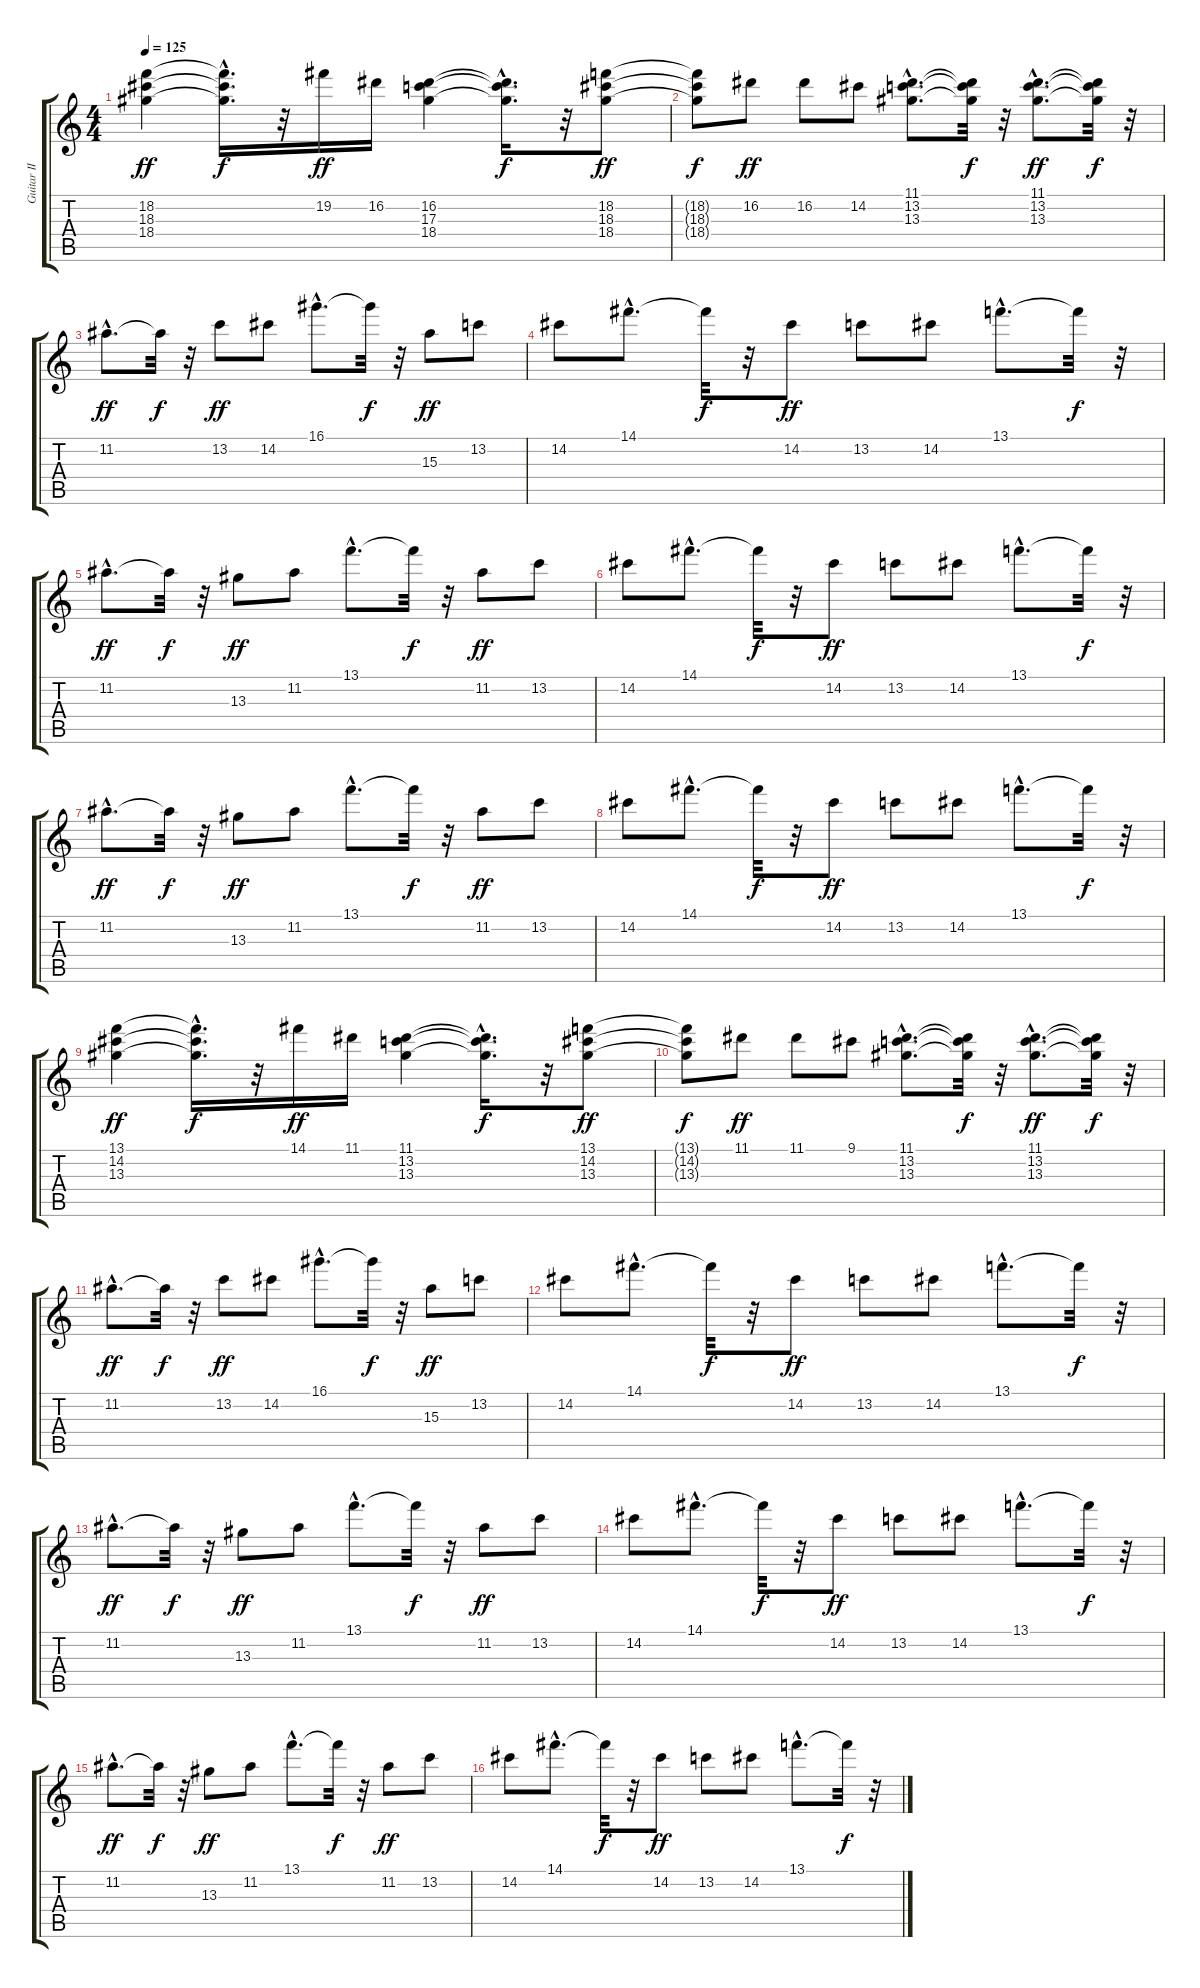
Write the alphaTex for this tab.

\track ("Guitar II" "Guitar II") {instrument electricguitarclean}
\staff {score tabs}
\tuning (E4 B3 G3 D3 A2 E2) {hide}
\ts (4 4)
\tempo 125
\clef g2
\ks c
(18.2 18.3 18.4).4{dy ff} (18.2{hac t} 18.3{hac t} 18.4{hac t}).16{d dy f} r.32 19.2.16{dy ff} 16.2.16 (16.2 17.3 18.4).4 (16.2{hac t} 17.3{hac t} 18.4{hac t}).16{d dy f} r.32 (18.2 18.3 18.4).8{dy ff} |
(18.2{t} 18.3{t} 18.4{t}).8{dy f} 16.2.8{dy ff} 16.2.8 14.2.8 (11.1{hac} 13.2{hac} 13.3{hac}).8{d} (11.1{t} 13.2{t} 13.3{t}).32{dy f} r.32 (11.1{hac} 13.2{hac} 13.3{hac}).8{d dy ff} (11.1{t} 13.2{t} 13.3{t}).32{dy f} r.32 |
11.2{hac}.8{d dy ff} 11.2{t}.32{dy f} r.32 13.2.8{dy ff} 14.2.8 16.1{hac}.8{d} 16.1{t}.32{dy f} r.32 15.3.8{dy ff} 13.2.8 |
14.2.8 14.1{hac}.8{d} 14.1{t}.32{dy f} r.32 14.2.8{dy ff} 13.2.8 14.2.8 13.1{hac}.8{d} 13.1{t}.32{dy f} r.32 |
11.2{hac}.8{d dy ff} 11.2{t}.32{dy f} r.32 13.3.8{dy ff} 11.2.8 13.1{hac}.8{d} 13.1{t}.32{dy f} r.32 11.2.8{dy ff} 13.2.8 |
14.2.8 14.1{hac}.8{d} 14.1{t}.32{dy f} r.32 14.2.8{dy ff} 13.2.8 14.2.8 13.1{hac}.8{d} 13.1{t}.32{dy f} r.32 |
11.2{hac}.8{d dy ff} 11.2{t}.32{dy f} r.32 13.3.8{dy ff} 11.2.8 13.1{hac}.8{d} 13.1{t}.32{dy f} r.32 11.2.8{dy ff} 13.2.8 |
14.2.8 14.1{hac}.8{d} 14.1{t}.32{dy f} r.32 14.2.8{dy ff} 13.2.8 14.2.8 13.1{hac}.8{d} 13.1{t}.32{dy f} r.32 |
(13.1 14.2 13.3).4{dy ff} (13.1{hac t} 14.2{hac t} 13.3{hac t}).16{d dy f} r.32 14.1.16{dy ff} 11.1.16 (11.1 13.2 13.3).4 (11.1{hac t} 13.2{hac t} 13.3{hac t}).16{d dy f} r.32 (13.1 14.2 13.3).8{dy ff} |
(13.1{t} 14.2{t} 13.3{t}).8{dy f} 11.1.8{dy ff} 11.1.8 9.1.8 (11.1{hac} 13.2{hac} 13.3{hac}).8{d} (11.1{t} 13.2{t} 13.3{t}).32{dy f} r.32 (11.1{hac} 13.2{hac} 13.3{hac}).8{d dy ff} (11.1{t} 13.2{t} 13.3{t}).32{dy f} r.32 |
11.2{hac}.8{d dy ff} 11.2{t}.32{dy f} r.32 13.2.8{dy ff} 14.2.8 16.1{hac}.8{d} 16.1{t}.32{dy f} r.32 15.3.8{dy ff} 13.2.8 |
14.2.8 14.1{hac}.8{d} 14.1{t}.32{dy f} r.32 14.2.8{dy ff} 13.2.8 14.2.8 13.1{hac}.8{d} 13.1{t}.32{dy f} r.32 |
11.2{hac}.8{d dy ff} 11.2{t}.32{dy f} r.32 13.3.8{dy ff} 11.2.8 13.1{hac}.8{d} 13.1{t}.32{dy f} r.32 11.2.8{dy ff} 13.2.8 |
14.2.8 14.1{hac}.8{d} 14.1{t}.32{dy f} r.32 14.2.8{dy ff} 13.2.8 14.2.8 13.1{hac}.8{d} 13.1{t}.32{dy f} r.32 |
11.2{hac}.8{d dy ff} 11.2{t}.32{dy f} r.32 13.3.8{dy ff} 11.2.8 13.1{hac}.8{d} 13.1{t}.32{dy f} r.32 11.2.8{dy ff} 13.2.8 |
14.2.8 14.1{hac}.8{d} 14.1{t}.32{dy f} r.32 14.2.8{dy ff} 13.2.8 14.2.8 13.1{hac}.8{d} 13.1{t}.32{dy f} r.32
